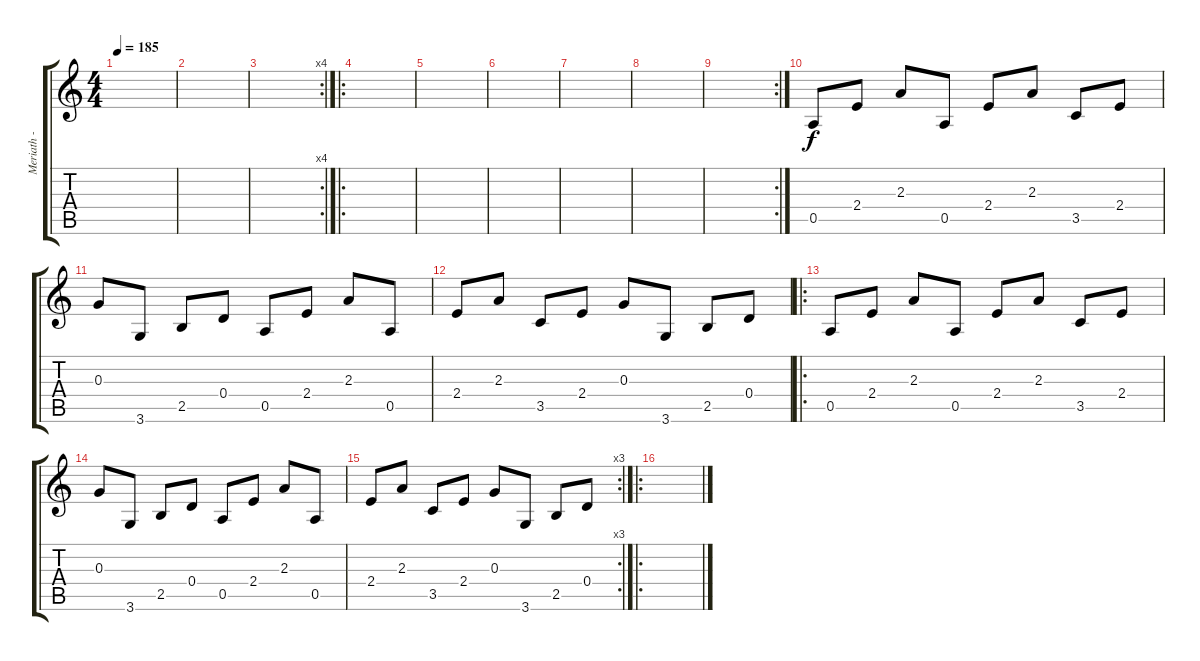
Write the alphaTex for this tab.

\track ("Meriath - acustic" "Meriath - ") {instrument electricguitarclean}
\staff {score tabs}
\tuning (E4 B3 G3 D3 A2 E2) {hide}
\ts (4 4)
\tempo 185
\clef g2
\ks c
|
|
\rc 4
|
\ro
|
|
|
|
|
\rc 2
|
0.5.8 2.4.8 2.3.8 0.5.8 2.4.8 2.3.8 3.5.8 2.4.8 |
0.3.8 3.6.8 2.5.8 0.4.8 0.5.8 2.4.8 2.3.8 0.5.8 |
2.4.8 2.3.8 3.5.8 2.4.8 0.3.8 3.6.8 2.5.8 0.4.8 |
\ro
0.5.8 2.4.8 2.3.8 0.5.8 2.4.8 2.3.8 3.5.8 2.4.8 |
0.3.8 3.6.8 2.5.8 0.4.8 0.5.8 2.4.8 2.3.8 0.5.8 |
\rc 3
2.4.8 2.3.8 3.5.8 2.4.8 0.3.8 3.6.8 2.5.8 0.4.8 |
\ro
